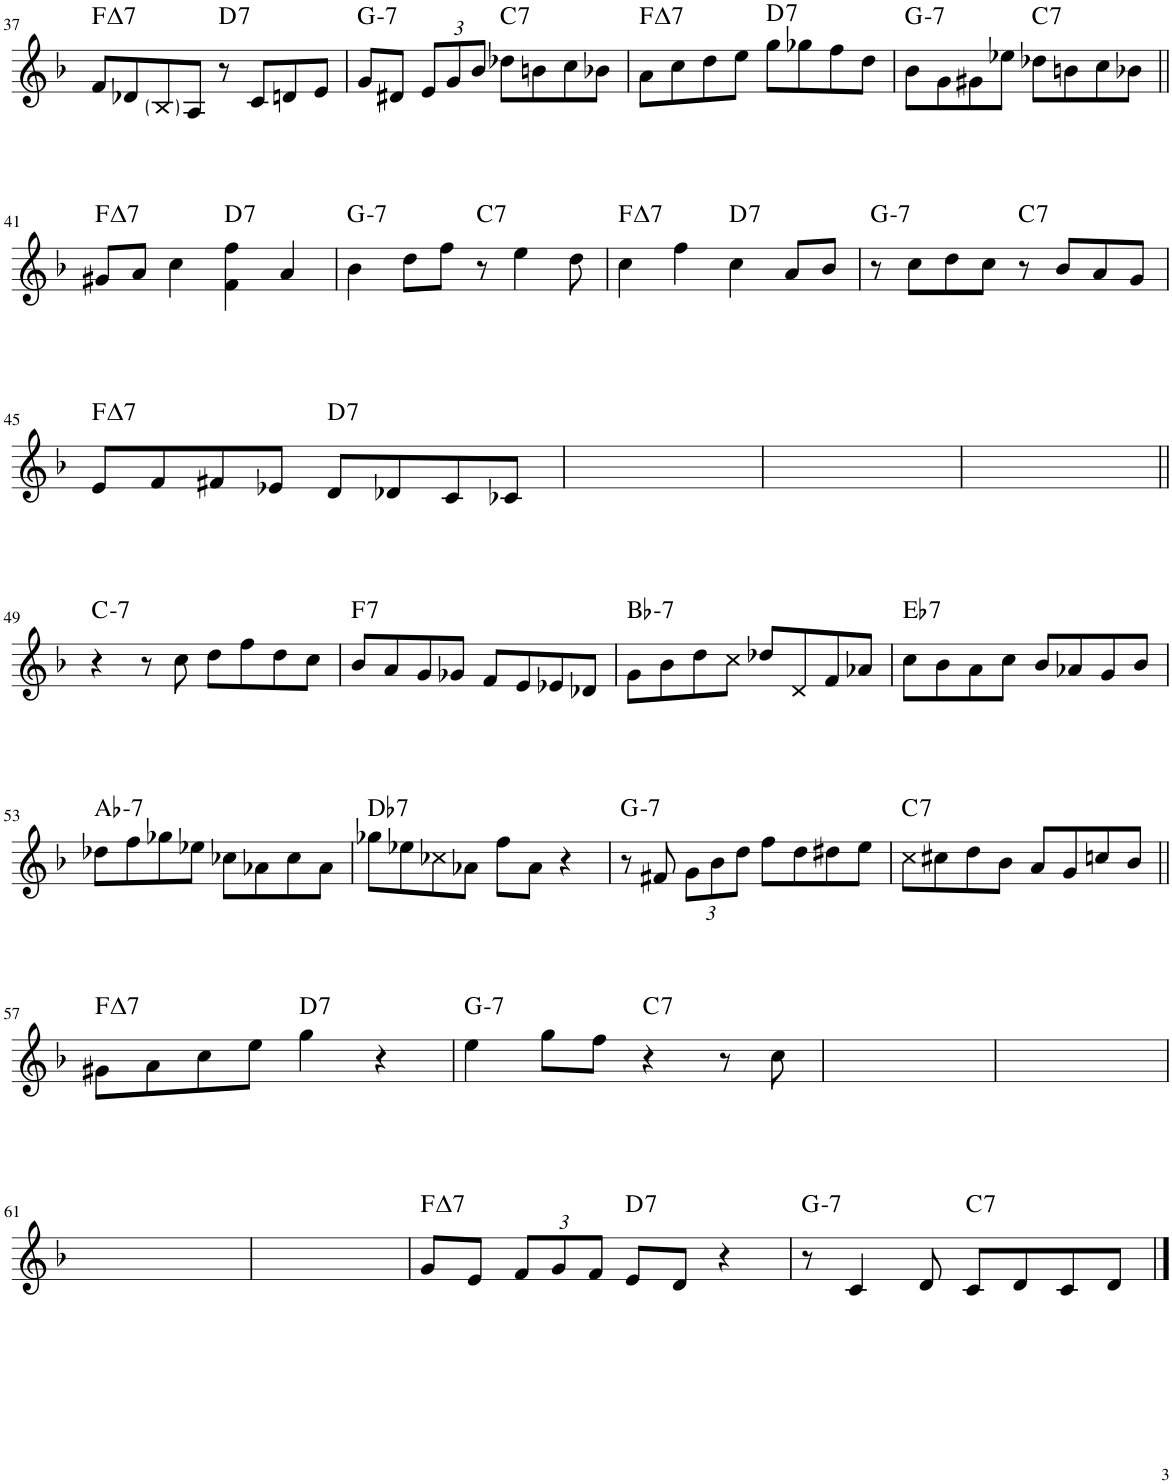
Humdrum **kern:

**kern	**harte
*part1	*part1
*staff1	*
*I"Piano	*
*I'Pno.	*
!!LO:PB:g=z
*clefG2	*
*k[b-]	*
*M4/4	*
=37	=37
!	!LO:H:kt=7
8f/L	F:maj7
8d-X/	.
8B-/	.
8A/J	.
!	!LO:H:kt=7
8r	D:7
8c/L	.
8dn/	.
8e/J	.
=38	=38
!	!LO:H:kt=7
8g/L	G:min7
8d#X/J	.
*Xbrackettup	*
12e/L	.
12g/	.
12b-/J	.
!	!LO:H:kt=7
8dd-X\L	C:7
8bn\	.
8cc\	.
8b-X\J	.
=39	=39
!	!LO:H:kt=7
8a\L	F:maj7
8cc\	.
8dd\	.
8ee\J	.
!	!LO:H:kt=7
8gg\L	D:7
8gg-X\	.
8ff\	.
8dd\J	.
=40	=40
!	!LO:H:kt=7
8b-\L	G:min7
8g\	.
8g#X\	.
8ee-X\J	.
!	!LO:H:kt=7
8dd-X\L	C:7
8bn\	.
8cc\	.
8b-X\J	.
!!LO:LB:g=z
=41||	=41||
!	!LO:H:kt=7
8g#X/L	F:maj7
8a/J	.
4cc\	.
!	!LO:H:kt=7
4f\ 4ff\	D:7
4a/	.
=42	=42
!	!LO:H:kt=7
4b-\	G:min7
8dd\L	.
8ff\J	.
!	!LO:H:kt=7
8r	C:7
4ee\	.
8dd\	.
=43	=43
!	!LO:H:kt=7
4cc\	F:maj7
4ff\	.
!	!LO:H:kt=7
4cc\	D:7
8a/L	.
8b-/J	.
=44	=44
!	!LO:H:kt=7
8r	G:min7
8cc\L	.
8dd\	.
8cc\J	.
!	!LO:H:kt=7
8r	C:7
8b-/L	.
8a/	.
8g/J	.
!!LO:LB:g=z
=45	=45
!	!LO:H:kt=7
8e/L	F:maj7
8f/	.
8f#X/	.
8e-X/J	.
!	!LO:H:kt=7
8d/L	D:7
8d-X/	.
8c/	.
8c-X/J	.
=46	=46
1ryy	.
=47	=47
1ryy	.
=48	=48
1ryy	.
!!LO:LB:g=z
=49||	=49||
!	!LO:H:kt=7
4r	C:min7
8r	.
8cc\	.
8dd\L	.
8ff\	.
8dd\	.
8cc\J	.
=50	=50
!	!LO:H:kt=7
8b-/L	F:7
8a/	.
8g/	.
8g-X/J	.
8f/L	.
8e/	.
8e-X/	.
8d-X/J	.
=51	=51
!	!LO:H:kt=7
8g\L	Bb:min7
8b-\	.
8dd\	.
8cc\J	.
8dd-X/L	.
8d/	.
8f/	.
8a-X/J	.
=52	=52
!	!LO:H:kt=7
8cc\L	Eb:7
8b-\	.
8a\	.
8cc\J	.
8b-/L	.
8a-X/	.
8g/	.
8b-/J	.
!!LO:LB:g=z
=53	=53
!	!LO:H:kt=7
8dd-X\L	Ab:min7
8ff\	.
8gg-X\	.
8ee-X\J	.
8cc-X\L	.
8a-X\	.
8cc-\	.
8a-\J	.
=54	=54
!	!LO:H:kt=7
8gg-X\L	Db:7
8ee-X\	.
8cc-X\	.
8a-X\J	.
8ff\L	.
8a-\J	.
4r	.
=55	=55
!	!LO:H:kt=7
8r	G:min7
8f#X/	.
12g\L	.
12b-\	.
12dd\J	.
8ff\L	.
8dd\	.
8dd#X\	.
8ee\J	.
=56	=56
!	!LO:H:kt=7
8cc\L	C:7
8cc#X\	.
8dd\	.
8b-\J	.
8a/L	.
8g/	.
8ccn/	.
8b-/J	.
!!LO:LB:g=z
=57||	=57||
!	!LO:H:kt=7
8g#X\L	F:maj7
8a\	.
8cc\	.
8ee\J	.
!	!LO:H:kt=7
4gg\	D:7
4r	.
=58	=58
!	!LO:H:kt=7
4ee\	G:min7
8gg\L	.
8ff\J	.
!	!LO:H:kt=7
4r	C:7
8r	.
8cc\	.
=59	=59
1ryy	.
=60	=60
1ryy	.
!!LO:LB:g=z
=61	=61
1ryy	.
=62	=62
1ryy	.
=63	=63
!	!LO:H:kt=7
8g/L	F:maj7
8e/J	.
12f/L	.
12g/	.
12f/J	.
!	!LO:H:kt=7
8e/L	D:7
8d/J	.
4r	.
=64	=64
!	!LO:H:kt=7
8r	G:min7
4c/	.
8d/	.
!	!LO:H:kt=7
8c/L	C:7
8d/	.
8c/	.
8d/J	.
==	==
*-	*-
